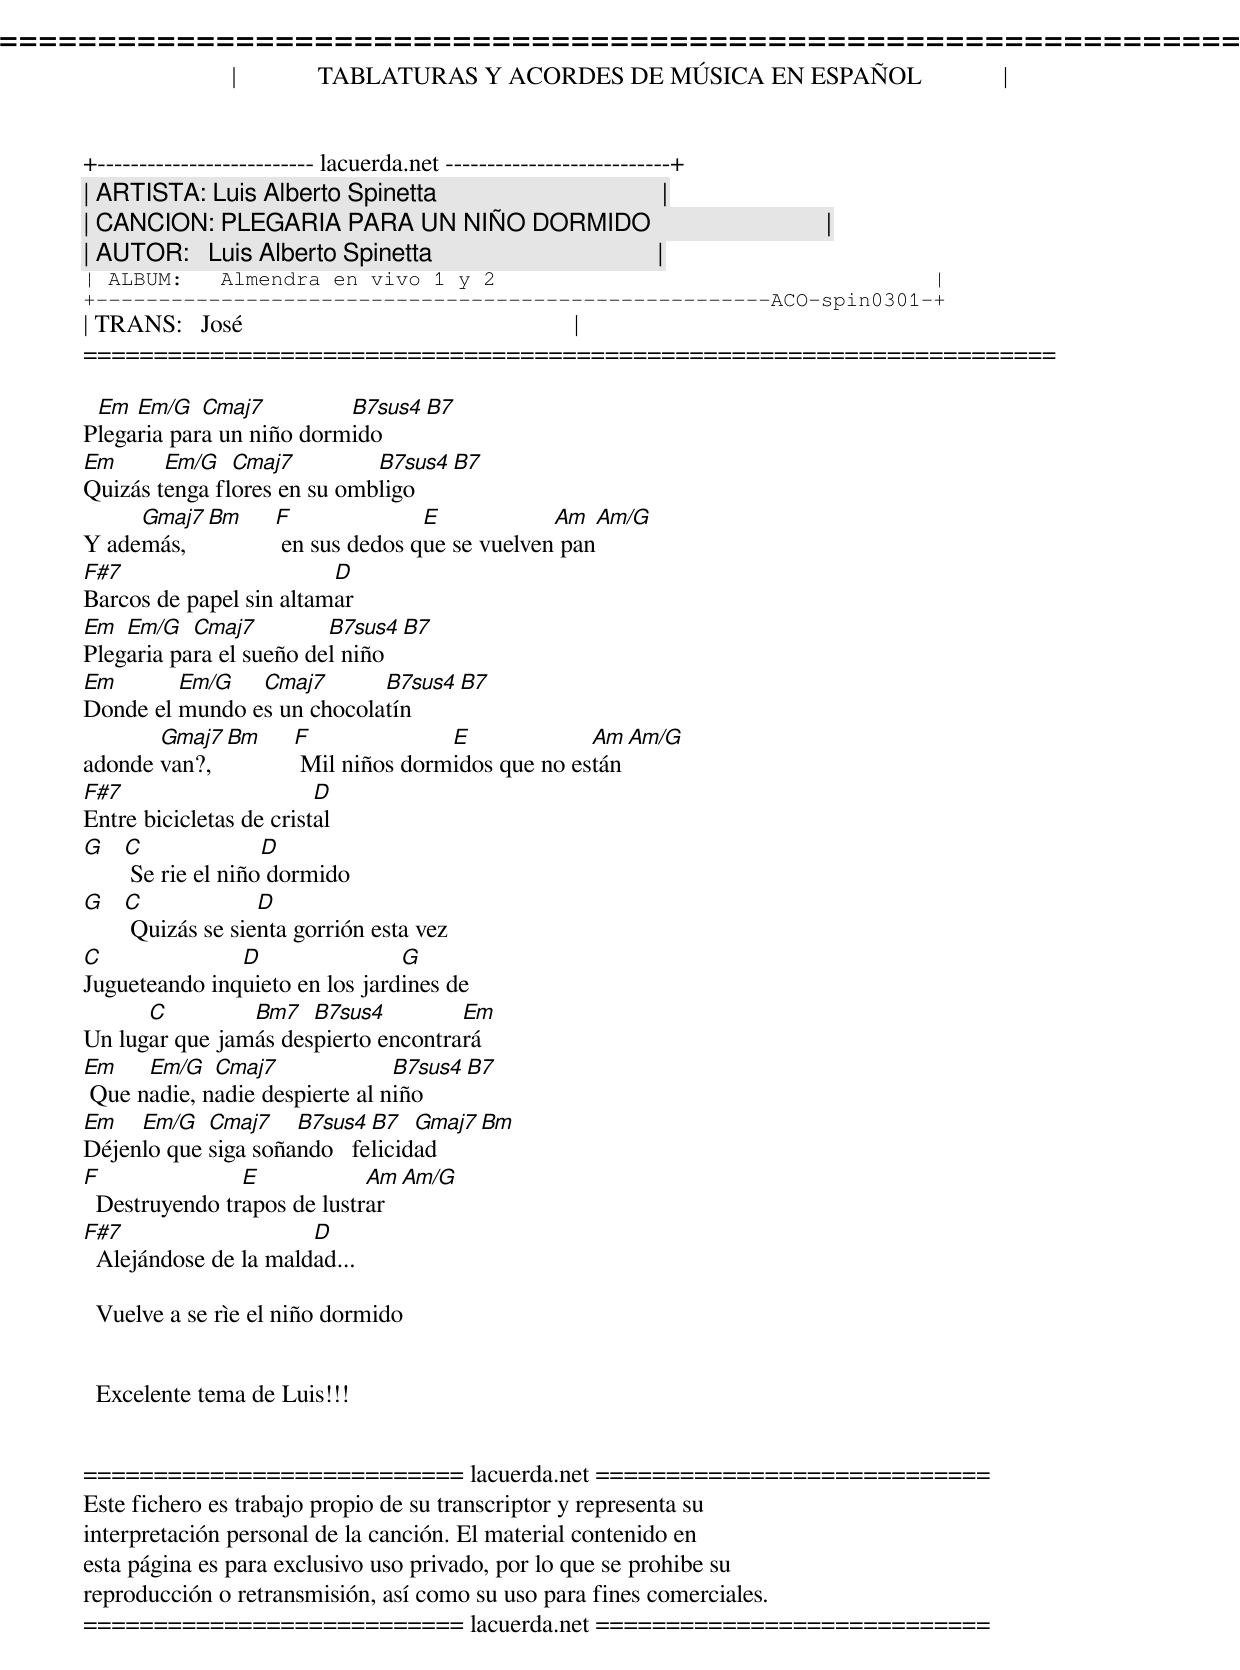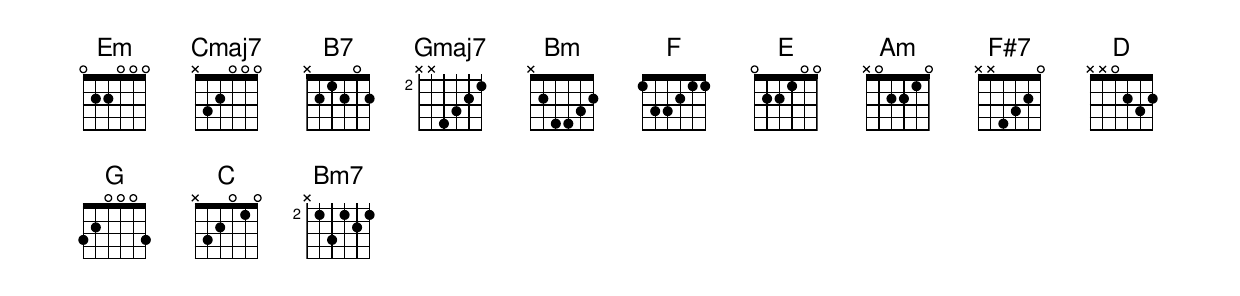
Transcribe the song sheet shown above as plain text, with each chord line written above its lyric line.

=====================================================================
|             TABLATURAS Y ACORDES DE MÚSICA EN ESPAÑOL             |
+-------------------------- lacuerda.net ---------------------------+
| ARTISTA: Luis Alberto Spinetta                                    |
| CANCION: PLEGARIA PARA UN NIÑO DORMIDO                            |
| AUTOR:   Luis Alberto Spinetta                                    |
| ALBUM:   Almendra en vivo 1 y 2                                   |
+------------------------------------------------------ACO-spin0301-+
| TRANS:   José                                                     |
=====================================================================

 Em  Em/G   Cmaj7         B7sus4  B7
Plegaria para un niño dormido
Em      Em/G   Cmaj7         B7sus4  B7
Quizás tenga flores en su ombligo
     Gmaj7 Bm   F              E            Am  Am/G
Y además,        en sus dedos que se vuelven pan
F#7                      D
Barcos de papel sin altamar
Em  Em/G   Cmaj7         B7sus4  B7
Plegaria para el sueño del niño
Em       Em/G   Cmaj7       B7sus4  B7
Donde el mundo es un chocolatín
       Gmaj7 Bm   F              E             Am  Am/G
adonde van?,       Mil niños dormidos que no están
F#7                      D
Entre bicicletas de cristal
G  C              D
    Se rie el niño dormido
G  C             D
    Quizás se sienta gorrión esta vez
C              D                G
Jugueteando inquieto en los jardines de
      C         Bm7   B7sus4         Em
Un lugar que jamás despierto encontrará
Em    Em/G   Cmaj7              B7sus4  B7
 Que nadie, nadie despierte al niño
Em   Em/G   Cmaj7    B7sus4  B7   Gmaj7 Bm
Déjenlo que siga soñando   felicidad
F               E            Am  Am/G
  Destruyendo trapos de lustrar
F#7                    D
  Alejándose de la maldad...

  Vuelve a se rìe el niño dormido


  Excelente tema de Luis!!!


=========================== lacuerda.net ============================
Este fichero es trabajo propio de su transcriptor y representa su
interpretación personal de la canción. El material contenido en
esta página es para exclusivo uso privado, por lo que se prohibe su
reproducción o retransmisión, así como su uso para fines comerciales.
=========================== lacuerda.net ============================
